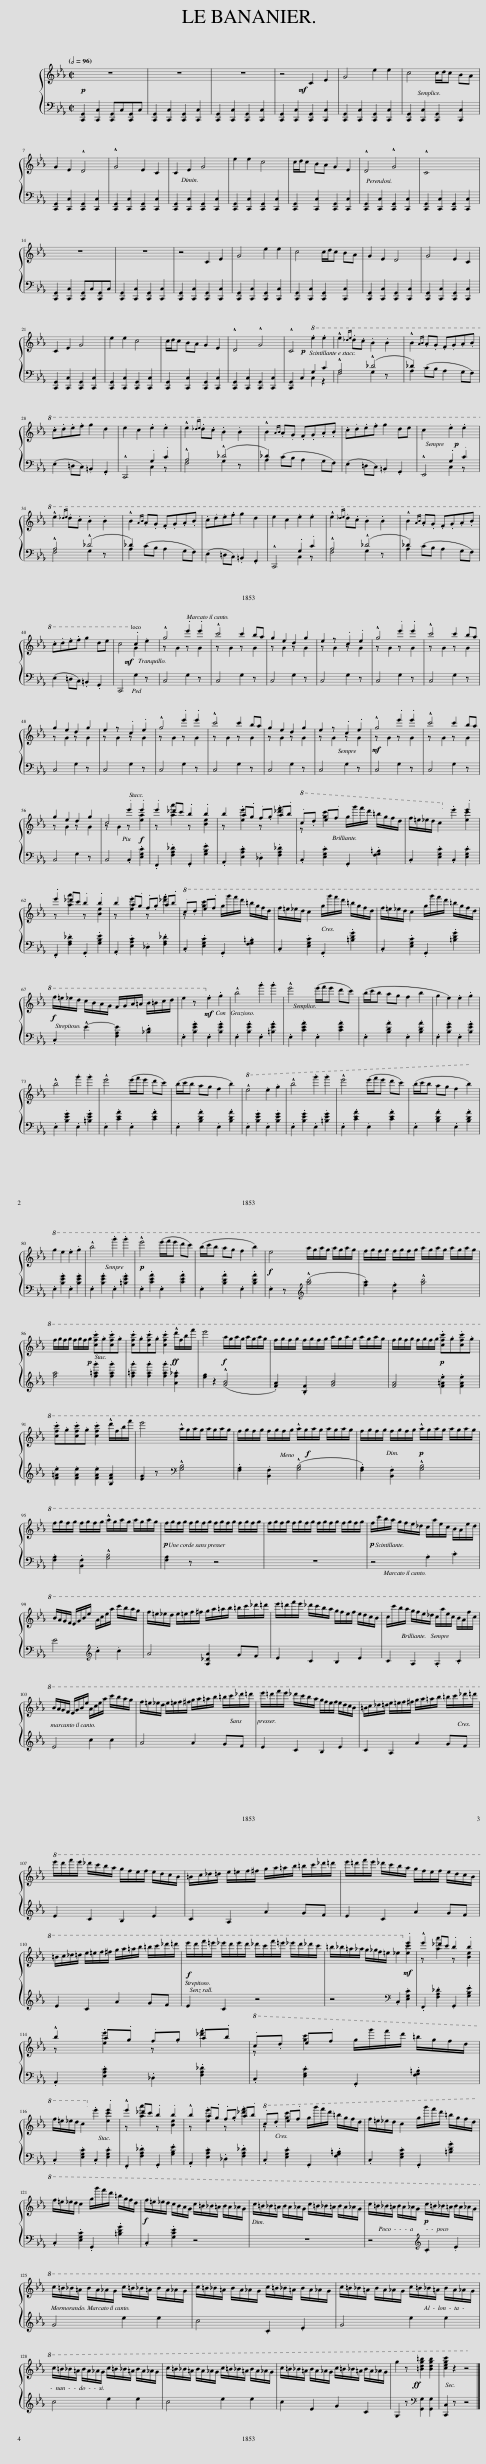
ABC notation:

X:1
%%score { ( 1 4 ) | ( 2 3 ) }
L:1/8
Q:1/2=96
M:2/2
I:linebreak $
K:Eb
V:1 treble
V:4 treble
V:2 bass
V:3 bass
V:1
!p!!<(! z8 | z8 | z8 | z4!<)!!mf! C2 E2 | G4 e2 e2 | %5
 c4 c/d/c BA |$ G2 E2 !^!D4 | !^!G4 E2 C2 | C2 E2 G4 |!>(! e2 e2 c4 | %10
 c/d/c BA G2 E2 | !^!D4 !^!G4 | !^!C8!>)! |$ z8 | z8 | %15
 z4 C2 E2 | G4 e2 e2 | c4 c/d/c BA | G2 E2 D4 | G4 E2 C2 |$ %20
!>(! C2 E2 G4 | e2 e2 c4 | c/d/c BA G2 E2 | !^!D4 !^!G4 | !^!C4!>)!!8va(! .e'2 .e'2!p! | %25
 !^!e'2{_d'e'} .d'.c' .b2 .b2 | !^!b2{ab} .a.g .f.g.a.b |$ .c'.d'.e'.f' g'2 d'2 | e'2 c'2 .e'2 .e'2 | !^!e'2{_d'e'} .d'.c' .b2 .b2 | %30
 !^!b2{ab} .a.g .f.g.a.b | .c'.d'.e'.f' g'2 d'e' | c'2 x2!p! .e'2 .e'2 |$ !^!e'2{_d'e'} .d'.c' .b2 .b2 | !^!b2{ab} .a.g .f.g.a.b | %35
 .c'.d'.e'.f' g'2 d'2 | e'2 c'2 .e'2 .e'2 | !^!e'2{_d'e'} .d'.c' .b2 .b2 | !^!b2{ab} .a.g .f.g.a.b |$ .c'.d'.e'.f' g'2 d'e' | %40
 c'4!8va)!!mf! .c2 .e2 | !^!g4 .e'2 .e'2 | !^!c'4 c'2 ba | g2 e2 d2 g2 | e2 z x .c2 .e2 | %45
 !^!g4 .e'2 .e'2 | !^!c'4 c'2 ba |$ g2 e2 d2 g2 | e2 z x .c2 .e2 | !^!g4 .e'2 .e'2 | %50
 !^!c'4 c'2 ba | g2 e2 d2 g2 | e2 z x .c2 .e2 |!mf! !^!g4 .e'2 .e'2 | !^!c'4 c'2 ba |$ %55
 g2 e2 d2 g2 | c4 .e'2!f! .e'2 | .e'2 _d'c' .b2 .b2 | b2 a.g .f.g a.b |!8va(! .c'.d' e'.f' g'/g''/f''/d''/ =b'/g'/f'/d'/ | %60
 f'/=e'/_e'/d'/ c'2!8va)! .e'2 .e'2 |$ .e'2 _d'c' .b2 .b2 | b2 a.g .f.g a.b |!8va(! .c'.d' e'.f' g'/g''/f''/d''/ =b'/g'/f'/d'/ | f'/=e'/_e'/d'/ c'2 g'/g''/f''/d''/ =b'/g'/f'/d'/ | %65
 f'/=e'/_e'/d'/ c'2 g'/g''/f''/d''/ =b'/g'/f'/d'/ |$!f! f'/=e'/_e'/d'/ c'/b/a/g/ f/g/a/=a/ b/=b/c'/d'/ | e'2 z x!8va)!!mf! .e2 .g2 | !^!b4 .g'2 .g'2 | !^!e'4 (e'/f'/e' d'c') | %70
 (b/c'/b ag f2 b2 | g2 e2) .e2 .g2 |$ !^!b4 .g'2 .g'2 | !^!e'4 (e'/f'/e' d'c') | (b/c'/b ag f2 b2) | %75
!8va(! !^!e'4 .e'2 .g'2 | !^!b'4 .g''2 .g''2 | !^!e''4 (e''/f''/e'' d''c'') | (b'/c''/b' a'g' f'2 b'2)!8va)! |$!8va(! g'2 e'2 .e'2 .g'2 | %80
 !^!b'4 .g''2 .g''2 |!p! !^!e''4 (e''/f''/e'' d''c'') | (b'/c''/b' a'g' f'2 b'2) |!f! e'4 a'/g'/a'/g'/ a'/g'/a'/g'/ | f'/g'/f'/g'/ f'/g'/f'/g'/ a'/g'/a'/g'/ a'/g'/a'/g'/ |$ %85
 f'/g'/f'/g'/ f'/g'/f'/!p!g'/ .[c'f'c''].g'.[c'f'c''].g' | .[c'f'c''].g'.[c'f'c''].g' .[c'f'c'']2!ff! !^!d''/f'/b'/f''/ | e''4!f! a'/g'/a'/g'/ a'/g'/a'/g'/ | f'/g'/f'/g'/ f'/g'/f'/g'/ a'/g'/a'/g'/ a'/g'/a'/g'/ | f'/g'/f'/g'/ f'/g'/f'/g'/!p! .[c'f'c''].g'.[c'f'c''].g' |$ %90
 .[c'f'c''].g'.[c'f'c''].g' .[c'f'c'']2 !^!d''/f'/b'/f''/ | e''4 !^!a'/g'/a'/g'/ a'/g'/a'/g'/ | f'/g'/f'/g'/ f'/g'/f'/g'/ !^!a'/!f!g'/a'/g'/ a'/g'/a'/g'/ | f'/g'/f'/g'/ f'/g'/f'/g'/!p! !^!a'/g'/a'/g'/ a'/g'/a'/g'/ |$ f'/g'/f'/g'/ f'/g'/f'/g'/ !^!a'/g'/a'/g'/ a'/g'/a'/g'/ | %95
!p! f'/g'/f'/g'/ f'/g'/f'/g'/ f'/g'/f'/g'/ f'/g'/f'/g'/ | f'/g'/f'/g'/ f'/g'/f'/g'/ f'/g'/f'/g'/ f'/g'/f'/g'/ |!p! f'/c''/b'/a'/ g'/f'/e'/_d'/ c'/a'/e'/c'/ b/a/e'/d'/ |$ b/a/g/f/ e/g/b/e'/ a/c'/e'/a'/ c''/b'/a'/g'/ | f'/=e'/_e'/d'/ e'/=e'/f'/^f'/ g'/a'/=a'/b'/ =b'/c''/_d''/=d''/ | %100
 e''/=d''/f''/e''/ _d''/c''/b'/a'/ g'/f'/e'/f'/ e'/d'/c'/b/ | c'/c''/b'/a'/ g'/f'/e'/_d'/ c'/a'/e'/c'/ b/a/f'/c'/ |$ b/a/g/f/ e/g/b/e'/ a/c'/e'/a'/ c''/b'/a'/g'/ | f'/=e'/_e'/d'/ e'/=e'/f'/^f'/ g'/a'/=a'/b'/ =b'/c''/_d''/=d''/ | e''/=d''/f''/e''/ _d''/c''/b'/a'/ g'/f'/e'/f'/ e'/d'/c'/b/ | %105
 =b/c'/_d'/=d'/ e'/=e'/f'/^f'/ g'/a'/=a'/b'/ =b'/c''/_d''/=d''/!8va)! |$!8va(! e''/d''/f''/e''/ _d''/c''/b'/a'/ g'/f'/e'/f'/ e'/d'/c'/b/ | =b/c'/_d'/=d'/ e'/=e'/f'/^f'/ g'/a'/=a'/b'/ =b'/c''/_d''/=d''/ | e''/=d''/f''/e''/ _d''/c''/b'/a'/ g'/f'/e'/f'/ e'/d'/c'/b/ |$ =b/c'/_d'/=d'/ e'/=e'/f'/^f'/ g'/a'/=a'/b'/ =b'/c''/_d''/=d''/ | %110
!f! e''/d''/f''/=e''/ _e''/d''/e''/d''/ _d''/c''/f''/=e''/ _e''/d''/_d''/c''/ | =b'/_b'/=a'/_a'/ g'/_g'/f'/=e'/ _e'2!8va)!!mf! .e'2 | !^!e'2 _d'c' .b2 .b2 |$ !^!b2 a.g .f.g a.b |!8va(! .c'.d' e'.f' g'/g''/f''/d''/ =b'/g'/f'/d'/ |$ %115
 f'/=e'/_e'/d'/ c'2!8va)! .e'2 .e'2 | !^!e'2 _d'c' .b2 .b2 | !^!b2 a.g .f.g a.b |!8va(! .c'.d' e'.f' g'/g''/f''/d''/ =b'/g'/f'/d'/ | f'/=e'/_e'/d'/ c'2 g'/g''/f''/d''/ =b'/g'/f'/d'/ |$ %120
 f'/=e'/_e'/d'/ c'2 g'/g''/f''/d''/ =b'/g'/f'/d'/ |!f!!>(! f'/=e'/_e'/d'/ c'/b/a/g/ c'/=b/_b/=a/ b/a/_a/g/ |[Q:1/2=90] c'/=b/_b/=a/ b/a/_a/g/ c'/=b/_b/=a/ b/a/_a/g/ | c'/=b/_b/=a/ b/a/_a/g/!>)!!p! c'/=b/_b/=a/ b/a/_a/g/ |$[Q:1/2=87]!>(! c'/=b/_b/=a/ b/a/_a/g/ c'/=b/_b/=a/ b/a/_a/g/ | %125
 c'/=b/_b/=a/ b/a/_a/g/[Q:1/2=83] c'/=b/_b/=a/ b/a/_a/g/ | c'/=b/_b/=a/ b/a/_a/g/ c'/=b/_b/=a/ b/a/_a/g/ |$[Q:1/2=80] c'/=b/_b/=a/ b/a/_a/g/ c'/=b/_b/=a/ b/a/_a/g/ | c'/=b/_b/=a/[Q:1/2=77] b/a/_a/g/ c'/=b/_b/=a/ b/a/_a/g/ | c'/=b/_b/=a/ b/a/_a/g/ c'/=b/_b/=a/ b/a/_a/g/!>)! | %130
 g'2 z x!ff![Q:1/2=85] [=bd'g'=b']2 [bd'g'b']2 | [c'e'g'c'']2 z2 z4!8va)! |] %132
V:2
 [C,,G,,]2 [C,,C,]2 [C,,G,,]C,[C,,G,,]C, | [C,,G,,]2 [C,,C,]2 [C,,G,,]2 [C,,C,]2 | [C,,G,,]2 [C,,C,]2 [C,,G,,]2 [C,,C,]2 | [C,,G,,]2 [C,,C,]2 [C,,G,,]2 [C,,C,]2 | [C,,G,,]2 [C,,C,]2 [C,,G,,]2 [C,,C,]2 | %5
 [C,,G,,]2 [C,,C,]2 [C,,G,,]2 [C,,C,]2 |$ [C,,G,,]2 [C,,C,]2 [C,,G,,]2 [C,,C,]2 | [C,,G,,]2 [C,,C,]2 [C,,G,,]2 [C,,C,]2 | [C,,G,,]2 [C,,C,]2 [C,,G,,]2 [C,,C,]2 | [C,,G,,]2 [C,,C,]2 [C,,G,,]2 [C,,C,]2 | %10
 [C,,G,,]2 [C,,C,]2 [C,,G,,]2 [C,,C,]2 | [C,,G,,]2 [C,,C,]2 [C,,G,,]2 [C,,C,]2 | [C,,G,,]2 [C,,C,]2 [C,,G,,]2 [C,,C,]2 |$ [C,,G,,]2 [C,,C,]2 [C,,G,,]C,[C,,G,,]C, | [C,,G,,]2 [C,,C,]2 [C,,G,,]2 [C,,C,]2 | %15
 [C,,G,,]2 [C,,C,]2 [C,,G,,]2 [C,,C,]2 | [C,,G,,]2 [C,,C,]2 [C,,G,,]2 [C,,C,]2 | [C,,G,,]2 [C,,C,]2 [C,,G,,]2 [C,,C,]2 | [C,,G,,]2 [C,,C,]2 [C,,G,,]2 [C,,C,]2 | [C,,G,,]2 [C,,C,]2 [C,,G,,]2 [C,,C,]2 |$ %20
 [C,,G,,]2 [C,,C,]2 [C,,G,,]2 [C,,C,]2 | [C,,G,,]2 [C,,C,]2 [C,,G,,]2 [C,,C,]2 | [C,,G,,]2 [C,,C,]2 [C,,G,,]2 [C,,C,]2 | [C,,G,,]2 [C,,C,]2 [C,,G,,]2 [C,,C,]2 | [C,,G,,]2 C,2 G,2 C2 | %25
 !^!A,4 (!^!_D4 | _D2) (CB, A,2 G,F,) |$ (E,2 =D,C,) .=B,,2 .G,,2 | !^!C,,4 .G,2 .C2 | !^!A,4 (!^!_D4 | %30
 _D2) (CB, A,2 G,F,) | (E,2 =D,C,) .=B,,2 .G,,2 | !^!E,,4 .G,2 .C2 |$ !^!A,4 (!^!_D4 | _D2) (CB, A,2 G,F,) | %35
 (E,2 =D,C,) .=B,,2 .G,,2 | !^!C,,4 .G,2 .C2 | !^!A,4 (!^!_D4 | _D2) (CB, A,2 G,F,) |$ (E,2 =D,C,) .=B,,2 .G,,2 | %40
 C,,4 G,2 z x | C,4 G,2 z x | C,4 G,2 z x | C,4 G,2 z x | C,4 G,2 z x | %45
 C,4 G,2 z x | C,4 G,2 z x |$ C,4 G,2 z x | C,4 G,2 z x | C,4 G,2 z x | %50
 C,4 G,2 z x | C,4 G,2 z x | C,4 G,2 z x | C,4 G,2 z x | C,4 G,2 z x |$ %55
 C,4 G,2 z x | C,4 .C,2 .[E,G,C]2 | .F,,2 .[F,A,_D]2 .G,,2 .[G,B,E]2 | .A,,2 .[E,A,C]2 ._D,2 .[F,A,_D]2 | .C,2 .[E,G,C]2 .G,,2 .[F,G,=B,]2 | %60
 .C,2 .[E,G,C]2 .C,2 .[E,G,C]2 |$ .F,,2 .[F,A,_D]2 .G,,2 .[G,B,E]2 | .A,,2 .[E,A,C]2 ._D,2 .[F,A,_D]2 | .C,2 .[E,G,C]2 .G,,2 .[F,G,=B,]2 | .C,2 .[E,G,C]2 .G,,2 .[=B,DG]2 | %65
 .C,2 .[E,G,C]2 .G,,2 .[=B,DG]2 |$ .C,2 !^!E2- [F,A,E]2 .[_B,D]2 | .E,2 .[B,EG]2 .E,2 .[B,EG]2 | .E,2 .[B,EG]2 .E,2 .[=B,EG]2 | .E,2 .[CEA]2 .E,2 .[CEA]2 | %70
 .E,2 .[B,DA]2 .E,2 .[B,DA]2 | .E,2 .[B,EG]2 .E,2 .[B,EG]2 |$ .E,2 .[B,EG]2 .E,2 .[=B,EG]2 | .E,2 .[CEA]2 .E,2 .[CEA]2 | .E,2 .[B,DA]2 .E,2 .[B,DA]2 | %75
 .E,2 .[B,EG]2 .E,2 .[B,EG]2 | .E,2 .[B,EG]2 .E,2 .[=B,EG]2 | .E,2 .[CEA]2 .E,2 .[CEA]2 | .E,2 .[B,DA]2 .E,2 .[B,DA]2 |$ .E,2 .[B,EG]2 .E,2 .[B,EG]2 | %80
 .E,2 .[B,EG]2 .E,2 .[=B,EG]2 | .E,2 .[CEA]2 .E,2 .[CEA]2 | .E,2 .[B,DA]2 .E,2 .[B,DA]2 | .E,2 z x[K:treble] (!^![gb]4 | .[fa]2) .[Bf]2 !^![gb]4 |$ %85
 [fa]4 .[f=ag']2 .[fag']2 | .[f=ag']2 .[fag']2 .[fag']2 .[Af_a]2 | [eg]2 z2 (!^![GB]4 | .[FA]2) .[B,F]2 [GB]4 | [FA]4 .[F=Ae]2 .[FAe]2 |$ %90
 .[F=Ae]2 .[FAe]2 .[FAe]2 [B,FA]2 | [EG]2 z x[K:bass] !^![G,B,]4 | .[F,A,]2 .[B,,F,]2 (!^![G,B,]4 | .[F,A,]2) .[B,,F,]2 !^![G,B,]4 |$ .[F,A,]2 .[B,,F,]2 !^![G,B,]4 | %95
 [F,A,]2 z x z4 | z8 | z4 .A,2 .C2 |$ E4[K:treble] .c2 .c2 | A4 [A,_DA]2 GF | %100
 E2 C2 B,2 E2 | C2 A,2 .A,2 .C2 |$ E4 c2 c2 | A4 A2 GF | E2 C2 B,2 E2 | %105
 C2 A,2 A2 GF |$ E2 C2 B,2 E2 | C2 A,2 A2 GF | E2 C2 A2 GF |$ E2 C2 A2 GF | %110
 E2 C2 z4 | z4[K:bass] .C,2 .[E,G,C]2 | .F,,2 .[F,A,_D]2 .G,,2 .[G,B,E]2 |$ .A,,2 .[E,A,C]2 ._D,2 .[F,A,_D]2 | .C,2 .[E,G,C]2 .G,,2 .[F,G,=B,]2 |$ %115
 .C,2 .[E,G,C]2 .C,2 .[E,G,C]2 | .F,,2 .[F,A,_D]2 .G,,2 .[G,B,E]2 | .A,,2 .[E,A,C]2 ._D,2 .[F,A,_D]2 | .C,2 .[E,G,C]2 .G,,2 .[F,G,=B,]2 | .C,2 .[E,G,C]2 .G,,2 .[=B,DG]2 |$ %120
 .C,2 .[E,G,C]2 .G,,2 .[=B,DG]2 | .C,2 .[G,CE]2 z4 | z8 | z4[K:treble] .C2 .E2 |$ G4 e2 e2 | %125
 c4 .C2 .E2 | G4 e2 e2 |$ c4 e2 e2 | c4 e2 e2 | c2 E2 G2 C2 | %130
 G,2 z x[K:bass] [G,,G,]2 [G,,G,]2 | [C,,C,]2 z x z4 |] %132
V:3
 x8 | x8 | x8 | x8 | x8 | %5
 x8 |$ x8 | x8 | x8 | x8 | %10
 x8 | x8 | x8 |$ x8 | x8 | %15
 x8 | x8 | x8 | x8 | x8 |$ %20
 x8 | x8 | x8 | x8 | x4 C,2 z2 | %25
 F,4 G,2 z x | A,2 x6 |$ x8 | x4 C,2 z x | F,4 G,2 z x | %30
 A,2 x6 | x8 | x4 C,2 z x |$ F,4 G,2 z x | A,2 x6 | %35
 x8 | x4 C,2 z x | F,4 G,2 z x | A,2 x6 |$ x8 | %40
 x8 | x8 | x8 | x8 | x8 | %45
 x8 | x8 |$ x8 | x8 | x8 | %50
 x8 | x8 | x8 | x8 | x8 |$ %55
 x8 | x8 | x8 | x8 | x8 | %60
 x8 |$ x8 | x8 | x8 | x8 | %65
 x8 |$ x8 | x8 | x8 | x8 | %70
 x8 | x8 |$ x8 | x8 | x8 | %75
 x8 | x8 | x8 | x8 |$ x8 | %80
 x8 | x8 | x8 | x4[K:treble] x4 | x8 |$ %85
 x8 | x8 | x8 | x8 | x8 |$ %90
 x8 | x4[K:bass] x4 | x8 | x8 |$ x8 | %95
 x8 | x8 | x8 |$ x4[K:treble] x4 | x8 | %100
 x8 | x8 |$ x8 | x8 | x8 | %105
 x8 |$ x8 | x8 | x8 |$ x8 | %110
 x8 | x4[K:bass] x4 | x8 |$ x8 | x8 |$ %115
 x8 | x8 | x8 | x8 | x8 |$ %120
 x8 | x8 | x8 | x4[K:treble] x4 |$ x8 | %125
 x8 | x8 |$ x8 | x8 | x8 | %130
 x4[K:bass] x4 | x8 |] %132
V:4
 x8 | x8 | x8 | x8 | x8 | %5
 x8 |$ x8 | x8 | x8 | x8 | %10
 x8 | x8 | x8 |$ x8 | x8 | %15
 x8 | x8 | x8 | x8 | x8 |$ %20
 x8 | x8 | x8 | x8 | x4!8va(! x4 | %25
 x8 | x8 |$ x8 | x8 | x8 | %30
 x8 | x8 | x8 |$ x8 | x8 | %35
 x8 | x8 | x8 | x8 |$ x8 | %40
 x4!8va)! G2 x2 | z x G2 z x G2 | z x G2 z x G2 | z x G2 z x G2 | z x G2 z x G2 | %45
 z x G2 z x G2 | z x G2 z x G2 |$ z x G2 z x G2 | z x G2 z x G2 | z x G2 z x G2 | %50
 z x G2 z x G2 | z x G2 z x G2 | z x G2 z x G2 | z x G2 z x G2 | z x G2 z x G2 |$ %55
 z x G2 z x G2 | z x G2 z x [ea]2 | z x [aa']2 z x [Be]2 | z x .[ee']2 z x .[_d'f']2 |!8va(! z x [g'c'']2 x4 | %60
 x4!8va)! x2 [ec']2 |$ z x [aa']2 z x [Be]2 | z x .[ee']2 z x .[_d'f']2 |!8va(! z x [g'c'']2 x4 | x8 | %65
 x8 |$ x8 | x4!8va)! x4 | x8 | x8 | %70
 x8 | x8 |$ x8 | x8 | x8 | %75
!8va(! x8 | x8 | x8 | x8!8va)! |$!8va(! x8 | %80
 x8 | x8 | x8 | x8 | x8 |$ %85
 x8 | x8 | x8 | x8 | x8 |$ %90
 x8 | x8 | x8 | x8 |$ x8 | %95
 x8 | x8 | x8 |$ x8 | x8 | %100
 x8 | x8 |$ x8 | x8 | x8 | %105
 x8!8va)! |$!8va(! x8 | x8 | x8 |$ x8 | %110
 x8 | x6!8va)! [ec']2 | z x [aa']2 z x [Be]2 |$ z x .[ee']2 z x .[_d'f']2 |!8va(! z x [g'c'']2 x4 |$ %115
 x4!8va)! x2 [ec']2 | z x [aa']2 z x [Be]2 | z x .[ee']2 z x .[_d'f']2 |!8va(! z x [g'c'']2 x4 | x8 |$ %120
 x8 | x8 | x8 | x8 |$ x8 | %125
 x8 | x8 |$ x8 | x8 | x8 | %130
 x8 | x8!8va)! |] %132
